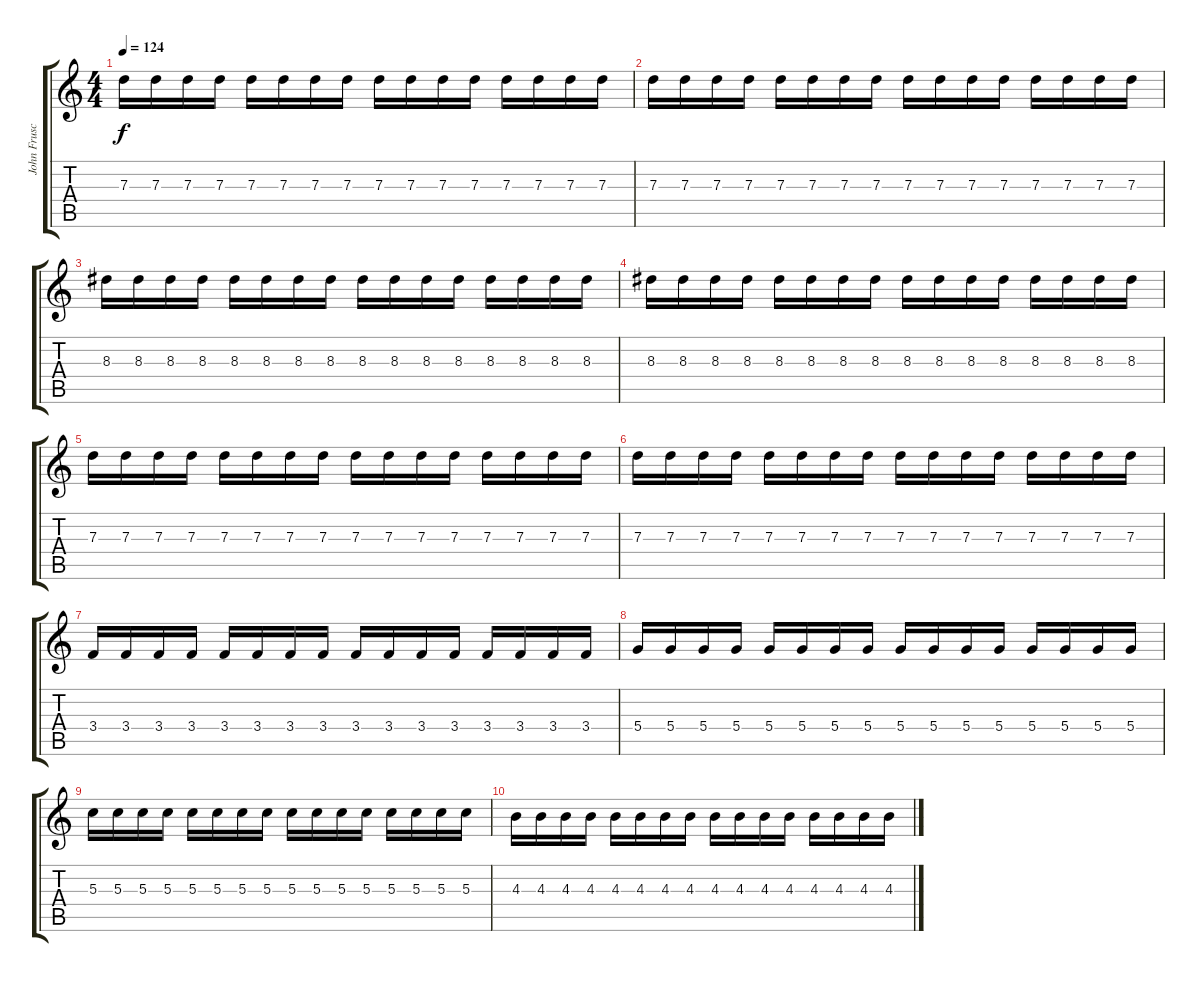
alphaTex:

\track ("John Frusciante" "John Frusc") {instrument electricguitarmuted}
\staff {score tabs}
\tuning (E4 B3 G3 D3 A2 E2) {hide}
\ts (4 4)
\tempo 124
\clef g2
\ks c
7.3.16{dy f instrument electricguitarmuted} 7.3.16 7.3.16 7.3.16 7.3.16 7.3.16 7.3.16 7.3.16 7.3.16 7.3.16 7.3.16 7.3.16 7.3.16 7.3.16 7.3.16 7.3.16 |
7.3.16 7.3.16 7.3.16 7.3.16 7.3.16 7.3.16 7.3.16 7.3.16 7.3.16 7.3.16 7.3.16 7.3.16 7.3.16 7.3.16 7.3.16 7.3.16 |
8.3.16 8.3.16 8.3.16 8.3.16 8.3.16 8.3.16 8.3.16 8.3.16 8.3.16 8.3.16 8.3.16 8.3.16 8.3.16 8.3.16 8.3.16 8.3.16 |
8.3.16 8.3.16 8.3.16 8.3.16 8.3.16 8.3.16 8.3.16 8.3.16 8.3.16 8.3.16 8.3.16 8.3.16 8.3.16 8.3.16 8.3.16 8.3.16 |
7.3.16 7.3.16 7.3.16 7.3.16 7.3.16 7.3.16 7.3.16 7.3.16 7.3.16 7.3.16 7.3.16 7.3.16 7.3.16 7.3.16 7.3.16 7.3.16 |
7.3.16 7.3.16 7.3.16 7.3.16 7.3.16 7.3.16 7.3.16 7.3.16 7.3.16 7.3.16 7.3.16 7.3.16 7.3.16 7.3.16 7.3.16 7.3.16 |
3.4.16 3.4.16 3.4.16 3.4.16 3.4.16 3.4.16 3.4.16 3.4.16 3.4.16 3.4.16 3.4.16 3.4.16 3.4.16 3.4.16 3.4.16 3.4.16 |
5.4.16 5.4.16 5.4.16 5.4.16 5.4.16 5.4.16 5.4.16 5.4.16 5.4.16 5.4.16 5.4.16 5.4.16 5.4.16 5.4.16 5.4.16 5.4.16 |
5.3.16 5.3.16 5.3.16 5.3.16 5.3.16 5.3.16 5.3.16 5.3.16 5.3.16 5.3.16 5.3.16 5.3.16 5.3.16 5.3.16 5.3.16 5.3.16 |
4.3.16 4.3.16 4.3.16 4.3.16 4.3.16 4.3.16 4.3.16 4.3.16 4.3.16 4.3.16 4.3.16 4.3.16 4.3.16 4.3.16 4.3.16 4.3.16
